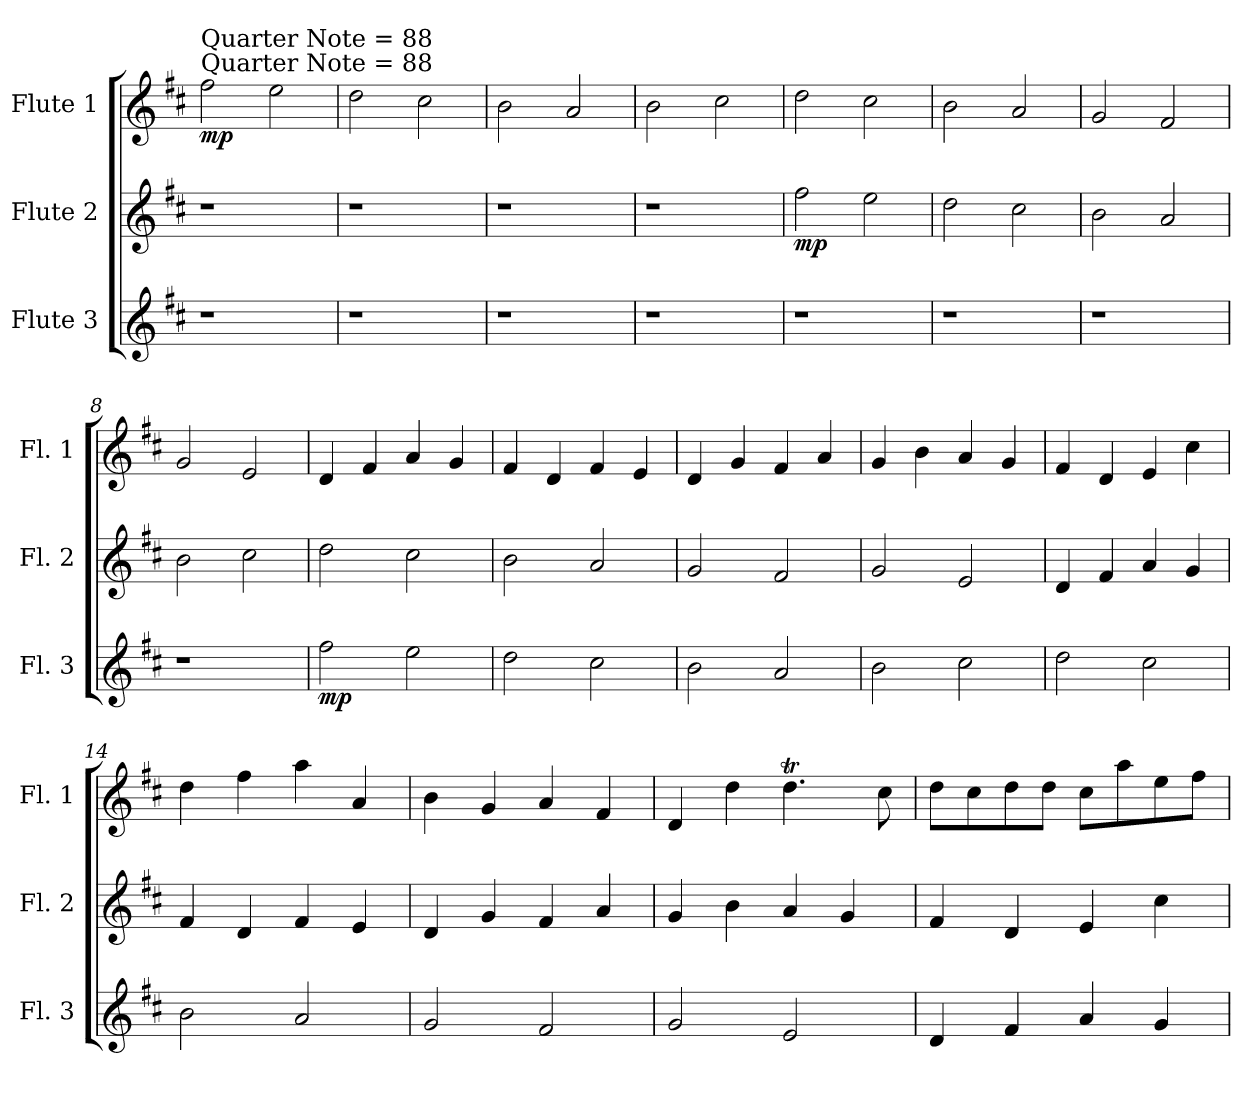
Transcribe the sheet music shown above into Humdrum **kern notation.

**kern	**dynam	**kern	**dynam	**kern	**dynam
*part3	*part3	*part2	*part2	*part1	*part1
*staff3	*staff3	*staff2	*staff2	*staff1	*staff1
*I"Flute 3	*	*I"Flute 2	*	*I"Flute 1	*
*I'Fl. 3	*	*I'Fl. 2	*	*I'Fl. 1	*
*clefG2	*	*clefG2	*	*clefG2	*
*k[f#c#]	*	*k[f#c#]	*	*k[f#c#]	*
*D:	*	*D:	*	*D:	*
=1	=1	=1	=1	=1	=1
!	!	!	!	!LO:TX:a:t=Quarter Note = 88	!
!	!	!	!	!LO:TX:a:t=Quarter Note = 88	!
!	!	!	!	!	!LO:DY:b
1r	.	1r	.	2ff#\	mp
.	.	.	.	2ee\	.
=2	=2	=2	=2	=2	=2
1r	.	1r	.	2dd\	.
.	.	.	.	2cc#\	.
=3	=3	=3	=3	=3	=3
1r	.	1r	.	2b\	.
.	.	.	.	2a/	.
=4	=4	=4	=4	=4	=4
1r	.	1r	.	2b\	.
.	.	.	.	2cc#\	.
=5	=5	=5	=5	=5	=5
!	!	!	!LO:DY:b	!	!
1r	.	2ff#\	mp	2dd\	.
.	.	2ee\	.	2cc#\	.
=6	=6	=6	=6	=6	=6
1r	.	2dd\	.	2b\	.
.	.	2cc#\	.	2a/	.
=7	=7	=7	=7	=7	=7
1r	.	2b\	.	2g/	.
.	.	2a/	.	2f#/	.
=8	=8	=8	=8	=8	=8
1r	.	2b\	.	2g/	.
.	.	2cc#\	.	2e/	.
=9	=9	=9	=9	=9	=9
!	!LO:DY:b	!	!	!	!
2ff#\	mp	2dd\	.	4d/	.
.	.	.	.	4f#/	.
2ee\	.	2cc#\	.	4a/	.
.	.	.	.	4g/	.
=10	=10	=10	=10	=10	=10
2dd\	.	2b\	.	4f#/	.
.	.	.	.	4d/	.
2cc#\	.	2a/	.	4f#/	.
.	.	.	.	4e/	.
=11	=11	=11	=11	=11	=11
2b\	.	2g/	.	4d/	.
.	.	.	.	4g/	.
2a/	.	2f#/	.	4f#/	.
.	.	.	.	4a/	.
=12	=12	=12	=12	=12	=12
2b\	.	2g/	.	4g/	.
.	.	.	.	4b\	.
2cc#\	.	2e/	.	4a/	.
.	.	.	.	4g/	.
!!LO:LB:g=z
=13	=13	=13	=13	=13	=13
2dd\	.	4d/	.	4f#/	.
.	.	4f#/	.	4d/	.
2cc#\	.	4a/	.	4e/	.
.	.	4g/	.	4cc#\	.
=14	=14	=14	=14	=14	=14
2b\	.	4f#/	.	4dd\	.
.	.	4d/	.	4ff#\	.
2a/	.	4f#/	.	4aa\	.
.	.	4e/	.	4a/	.
=15	=15	=15	=15	=15	=15
2g/	.	4d/	.	4b\	.
.	.	4g/	.	4g/	.
2f#/	.	4f#/	.	4a/	.
.	.	4a/	.	4f#/	.
=16	=16	=16	=16	=16	=16
2g/	.	4g/	.	4d/	.
.	.	4b\	.	4dd\	.
2e/	.	4a/	.	4.ddT\	.
.	.	4g/	.	.	.
.	.	.	.	8cc#\	.
=17	=17	=17	=17	=17	=17
4d/	.	4f#/	.	8dd\L	.
.	.	.	.	8cc#\	.
4f#/	.	4d/	.	8dd\	.
.	.	.	.	8dd\J	.
4a/	.	4e/	.	8cc#\L	.
.	.	.	.	8aa\	.
4g/	.	4cc#\	.	8ee\	.
.	.	.	.	8ff#\J	.
=	=	=	=	=	=
*-	*-	*-	*-	*-	*-
